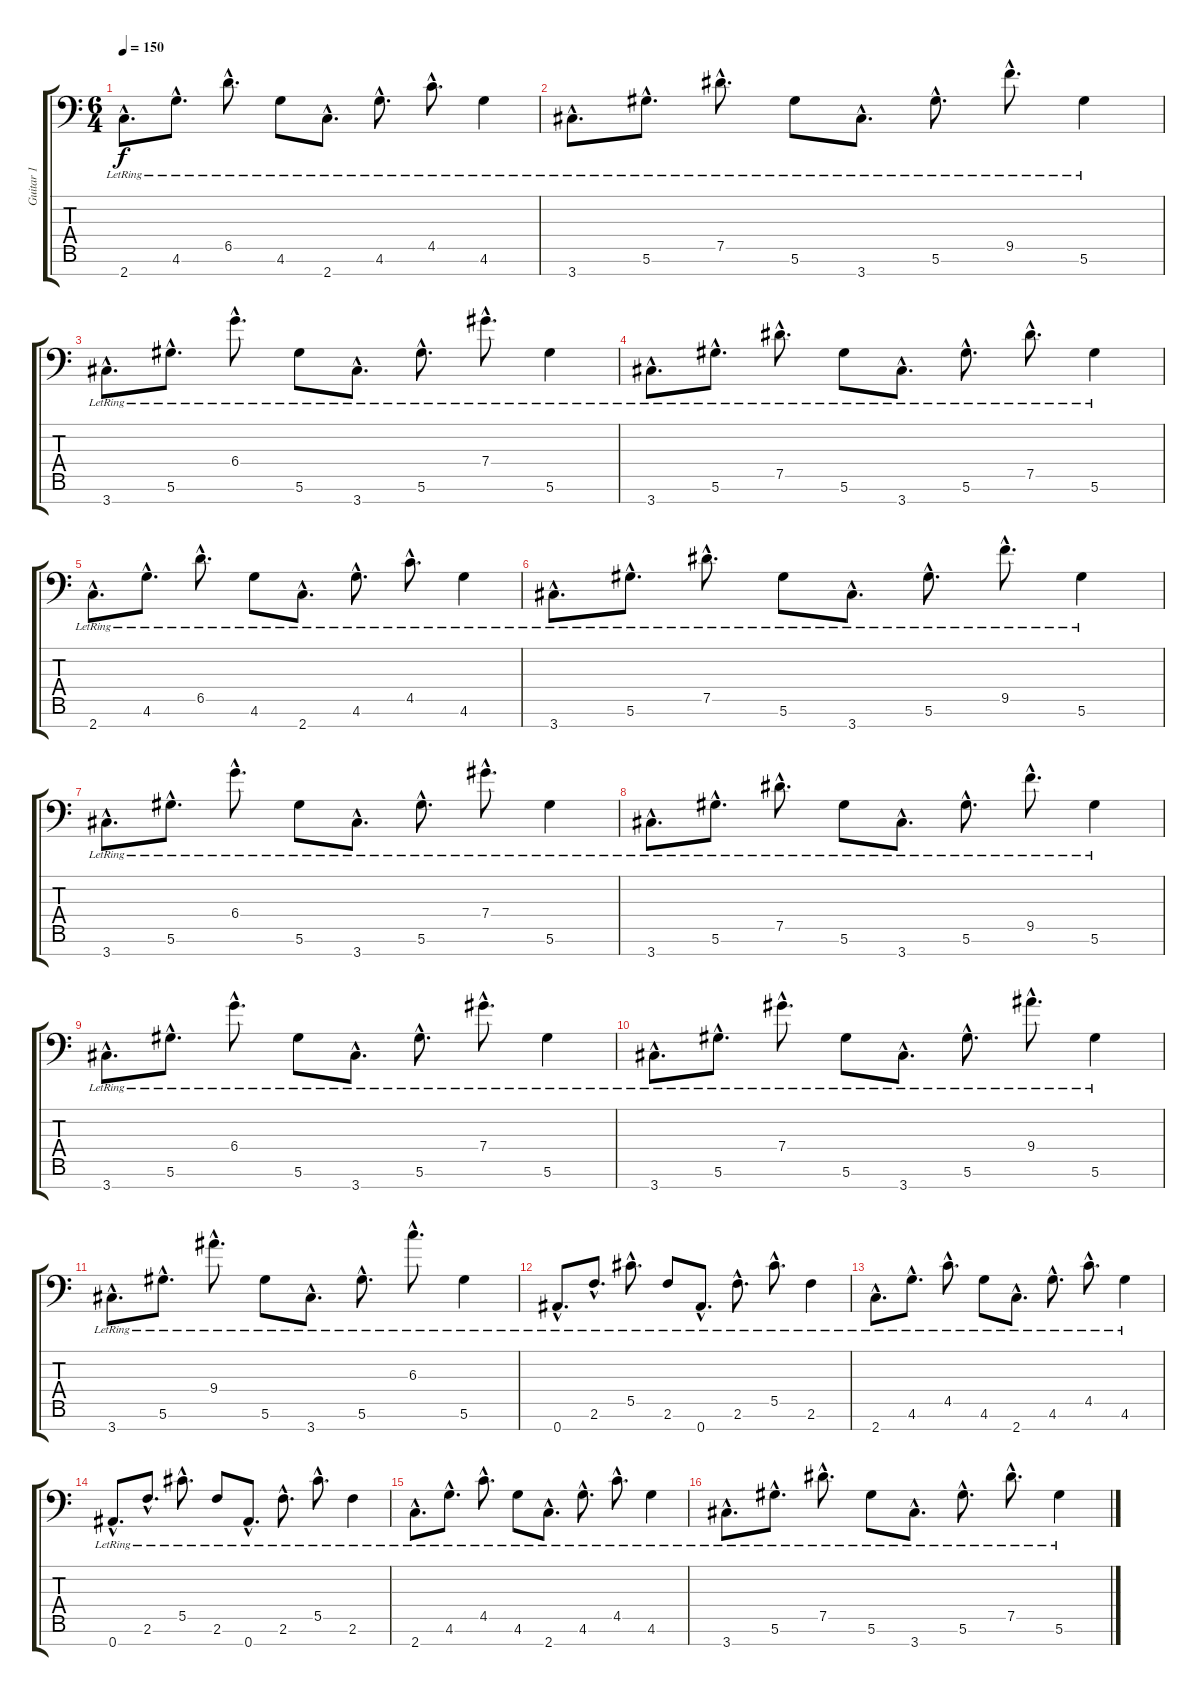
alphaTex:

\track ("Guitar 1" "Guitar 1") {instrument distortionguitar}
\staff {score tabs}
\tuning (Eb4 Bb3 Gb3 Db3 Ab2 Eb2 Bb1) {hide}
\ts (6 4)
\tempo 150
\clef f4
\ks c
2.7{hac lr}.8{d dy f} 4.6{hac lr}.8{d} 6.5{hac lr}.8{d} 4.6{lr}.8 2.7{hac lr}.8{d} 4.6{hac lr}.8{d} 4.5{hac lr}.8{d} 4.6{lr}.4 |
3.7{hac lr}.8{d} 5.6{hac lr}.8{d} 7.5{hac lr}.8{d} 5.6{lr}.8 3.7{hac lr}.8{d} 5.6{hac lr}.8{d} 9.5{hac lr}.8{d} 5.6{lr}.4 |
3.7{hac lr}.8{d} 5.6{hac lr}.8{d} 6.4{hac lr}.8{d} 5.6{lr}.8 3.7{hac lr}.8{d} 5.6{hac lr}.8{d} 7.4{hac lr}.8{d} 5.6{lr}.4 |
3.7{hac lr}.8{d} 5.6{hac lr}.8{d} 7.5{hac lr}.8{d} 5.6{lr}.8 3.7{hac lr}.8{d} 5.6{hac lr}.8{d} 7.5{hac lr}.8{d} 5.6{lr}.4 |
2.7{hac lr}.8{d} 4.6{hac lr}.8{d} 6.5{hac lr}.8{d} 4.6{lr}.8 2.7{hac lr}.8{d} 4.6{hac lr}.8{d} 4.5{hac lr}.8{d} 4.6{lr}.4 |
3.7{hac lr}.8{d} 5.6{hac lr}.8{d} 7.5{hac lr}.8{d} 5.6{lr}.8 3.7{hac lr}.8{d} 5.6{hac lr}.8{d} 9.5{hac lr}.8{d} 5.6{lr}.4 |
3.7{hac lr}.8{d} 5.6{hac lr}.8{d} 6.4{hac lr}.8{d} 5.6{lr}.8 3.7{hac lr}.8{d} 5.6{hac lr}.8{d} 7.4{hac lr}.8{d} 5.6{lr}.4 |
3.7{hac lr}.8{d} 5.6{hac lr}.8{d} 7.5{hac lr}.8{d} 5.6{lr}.8 3.7{hac lr}.8{d} 5.6{hac lr}.8{d} 9.5{hac lr}.8{d} 5.6{lr}.4 |
3.7{hac lr}.8{d} 5.6{hac lr}.8{d} 6.4{hac lr}.8{d} 5.6{lr}.8 3.7{hac lr}.8{d} 5.6{hac lr}.8{d} 7.4{hac lr}.8{d} 5.6{lr}.4 |
3.7{hac lr}.8{d} 5.6{hac lr}.8{d} 7.4{hac lr}.8{d} 5.6{lr}.8 3.7{hac lr}.8{d} 5.6{hac lr}.8{d} 9.4{hac lr}.8{d} 5.6{lr}.4 |
3.7{hac lr}.8{d} 5.6{hac lr}.8{d} 9.4{hac lr}.8{d} 5.6{lr}.8 3.7{hac lr}.8{d} 5.6{hac lr}.8{d} 6.3{hac lr}.8{d} 5.6{lr}.4 |
0.7{hac lr}.8{d} 2.6{hac lr}.8{d} 5.5{hac lr}.8{d} 2.6{lr}.8 0.7{hac lr}.8{d} 2.6{hac lr}.8{d} 5.5{hac lr}.8{d} 2.6{lr}.4 |
2.7{hac lr}.8{d} 4.6{hac lr}.8{d} 4.5{hac lr}.8{d} 4.6{lr}.8 2.7{hac lr}.8{d} 4.6{hac lr}.8{d} 4.5{hac lr}.8{d} 4.6{lr}.4 |
0.7{hac lr}.8{d} 2.6{hac lr}.8{d} 5.5{hac lr}.8{d} 2.6{lr}.8 0.7{hac lr}.8{d} 2.6{hac lr}.8{d} 5.5{hac lr}.8{d} 2.6{lr}.4 |
2.7{hac lr}.8{d} 4.6{hac lr}.8{d} 4.5{hac lr}.8{d} 4.6{lr}.8 2.7{hac lr}.8{d} 4.6{hac lr}.8{d} 4.5{hac lr}.8{d} 4.6{lr}.4 |
3.7{hac lr}.8{d} 5.6{hac lr}.8{d} 7.5{hac lr}.8{d} 5.6{lr}.8 3.7{hac lr}.8{d} 5.6{hac lr}.8{d} 7.5{hac lr}.8{d} 5.6{lr}.4
